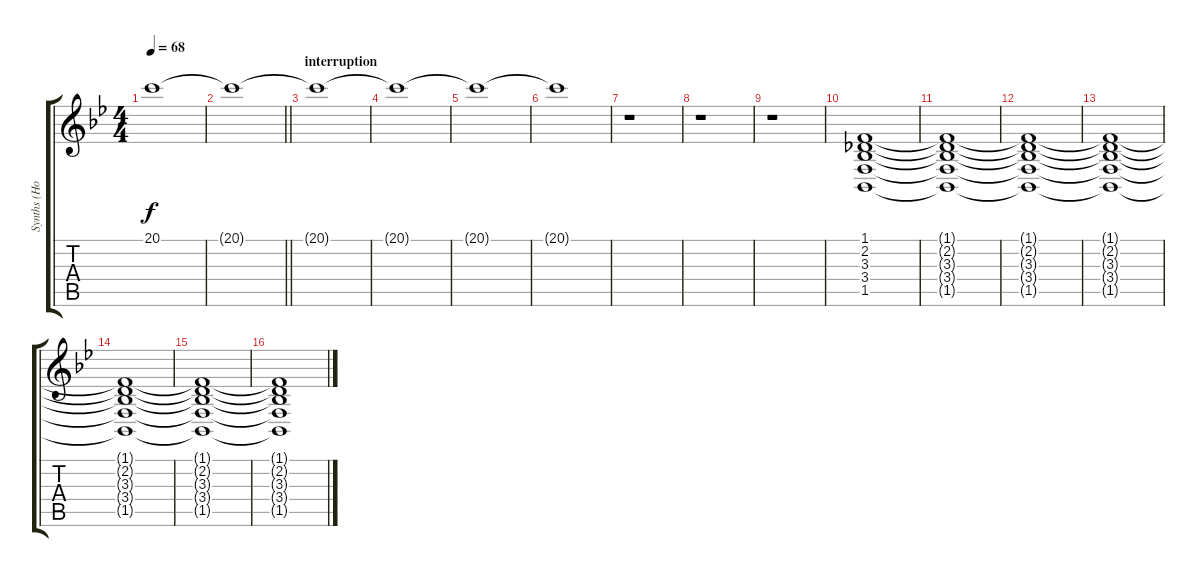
\track ("Synths (Hogson)" "Synths (Ho") {instrument stringensemble1}
\staff {score tabs}
\tuning (E4 B3 G3 D3 A2 E2) {hide}
\ts (4 4)
\tempo 68
\clef g2
\ks bb
20.1{t}.1{dy f} |
\barLineRight lightlight
20.1{t}.1 |
\section ("" "interruption")
20.1{t}.1{volume 0 instrument recorder} |
20.1{t}.1 |
20.1{t}.1 |
20.1{t}.1 |
r.1 |
r.1 |
r.1{volume 0} |
(1.1 2.2 3.3 3.4 1.5).1{volume 4 instrument stringensemble1} |
(1.1{t} 2.2{t} 3.3{t} 3.4{t} 1.5{t}).1 |
(1.1{t} 2.2{t} 3.3{t} 3.4{t} 1.5{t}).1 |
(1.1{t} 2.2{t} 3.3{t} 3.4{t} 1.5{t}).1 |
(1.1{t} 2.2{t} 3.3{t} 3.4{t} 1.5{t}).1 |
(1.1{t} 2.2{t} 3.3{t} 3.4{t} 1.5{t}).1 |
(1.1{t} 2.2{t} 3.3{t} 3.4{t} 1.5{t}).1
